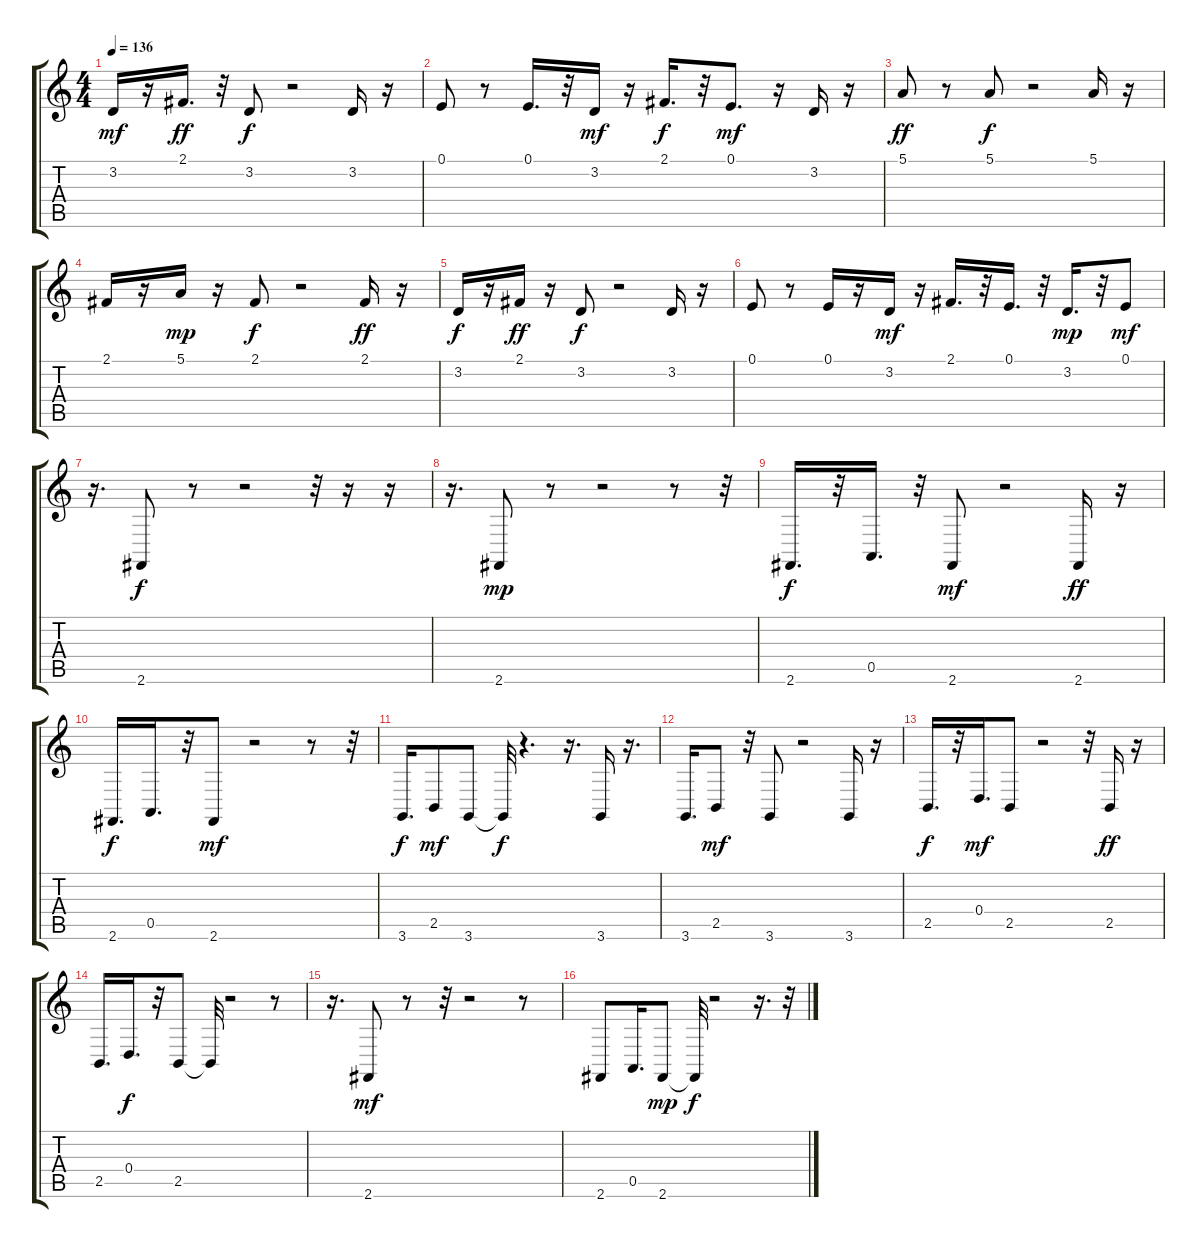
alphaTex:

\track "" {instrument pad3polysynth}
\staff {score tabs}
\tuning (E4 B3 G3 D3 A2 E2) {hide}
\ts (4 4)
\tempo 136
\clef g2
\ks c
3.2.16{dy mf} r.16 2.1.16{d dy ff} r.32 3.2.8{dy f} r.2 3.2.16 r.16 |
0.1.8 r.8 0.1.16{d} r.32 3.2.16{dy mf} r.16 2.1.16{d dy f} r.32 0.1.8{d dy mf} r.16 3.2.16 r.16 |
5.1.8{dy ff} r.8 5.1.8{dy f} r.2 5.1.16 r.16 |
2.1.16 r.16 5.1.16{dy mp} r.16 2.1.8{dy f} r.2 2.1.16{dy ff} r.16 |
3.2.16{dy f} r.16 2.1.16{dy ff} r.16 3.2.8{dy f} r.2 3.2.16 r.16 |
0.1.8 r.8 0.1.16 r.16 3.2.16{dy mf} r.16 2.1.16{d} r.32 0.1.16{d} r.32 3.2.16{d dy mp} r.32 0.1.8{dy mf} |
r.16{d} 2.6.8{dy f} r.8 r.2 r.32 r.16 r.16 |
r.16{d} 2.6.8{dy mp} r.8 r.2 r.8 r.32 |
2.6.16{d dy f} r.32 0.5.16{d} r.32 2.6.8{dy mf} r.2 2.6.16{dy ff} r.16 |
2.6.16{d dy f} 0.5.16{d} r.32 2.6.8{dy mf} r.2 r.8 r.32 |
3.6.16{d dy f} 2.5.8{dy mf} 3.6.8 3.6{t}.32{dy f} r.4{d} r.16{d} 3.6.16 r.16{d} |
3.6.16{d} 2.5.8{dy mf} r.32 3.6.8 r.2 3.6.16 r.16 |
2.5.16{d dy f} r.32 0.4.16{d dy mf} 2.5.8 r.2 r.32 2.5.16{dy ff} r.16 |
2.5.16{d} 0.4.16{d dy f} r.32 2.5.8 2.5{t}.32 r.2 r.8 |
r.16{d} 2.6.8{dy mf} r.8 r.32 r.2 r.8 |
2.6.8 0.5.16{d} 2.6.8{dy mp} 2.6{t}.32{dy f} r.2 r.16{d} r.32
